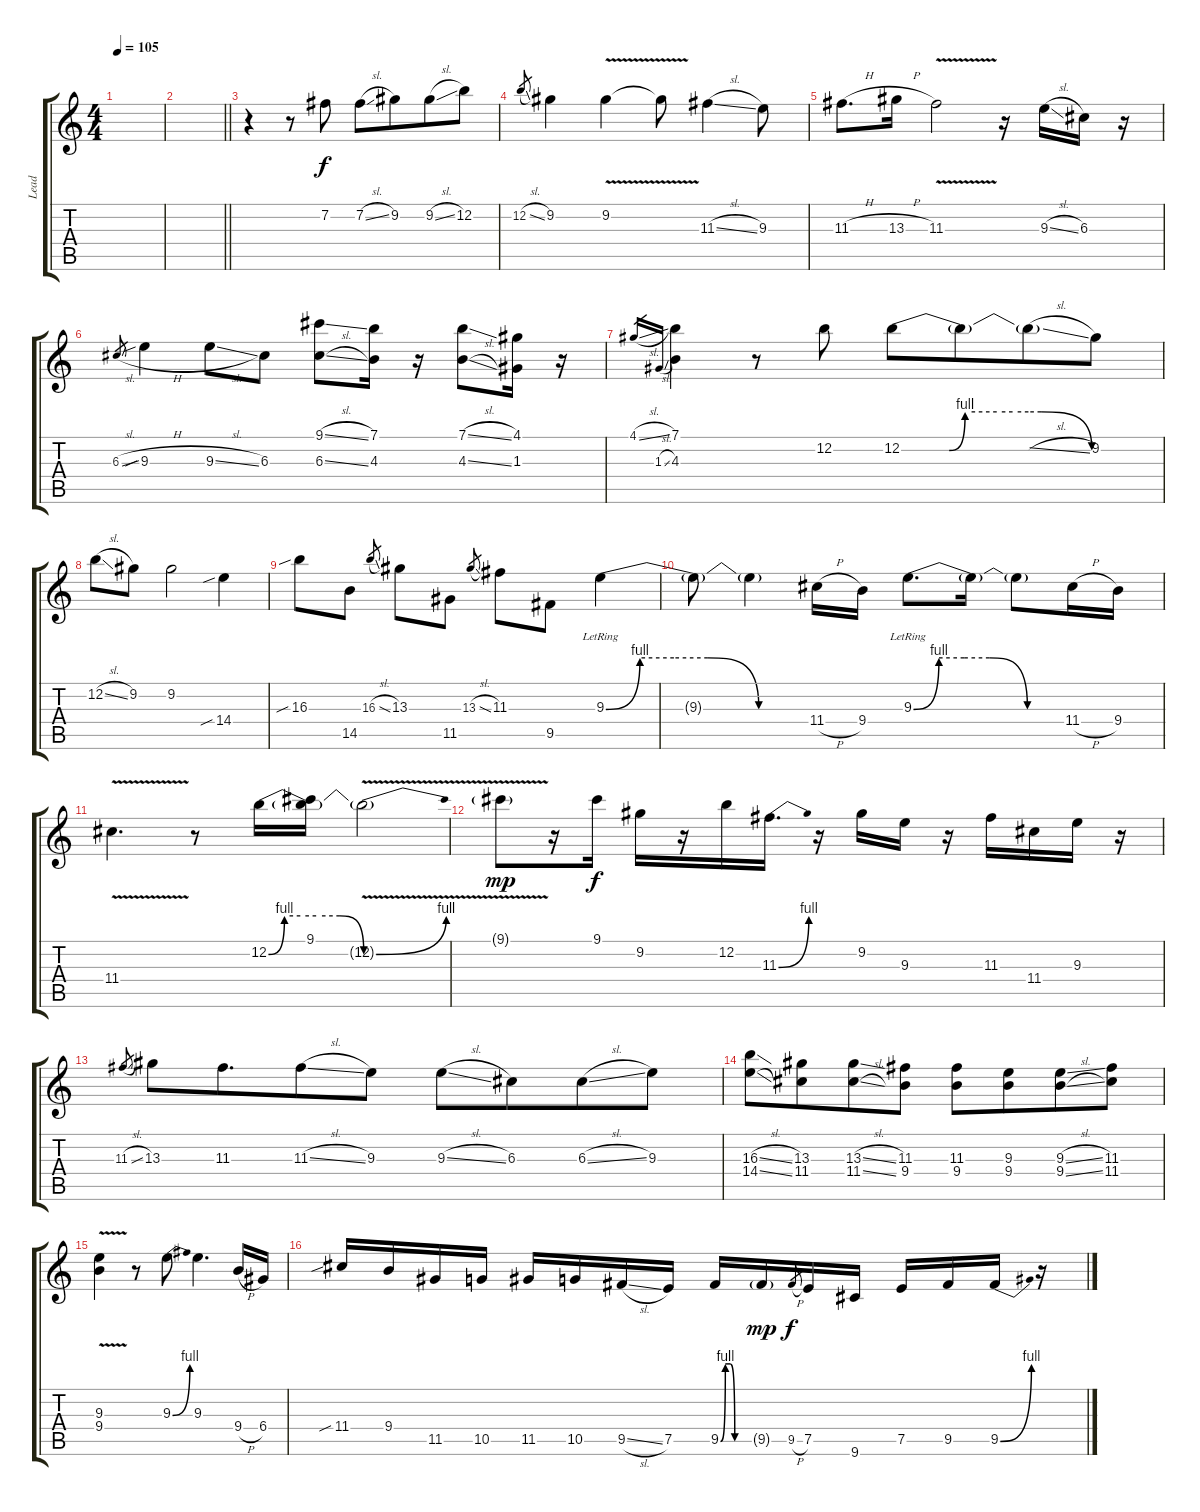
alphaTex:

\track ("Lead" "Lead") {instrument distortionguitar}
\staff {score tabs}
\tuning (E4 B3 G3 D3 A2 E2) {hide}
\ts (4 4)
\tempo 105
\clef g2
\ks c
|
\barLineRight lightlight
|
r.4 r.8{beam split} 7.2.8 7.2{sl}.8 9.2.8{beam merge} 9.2{sl}.8 12.2.8 |
12.2{sl}.8{gr} 9.2.4 9.2{v}.4 9.2{t}.8 11.3{sl}.4 9.3.8 |
11.3{h}.8{d} 13.3{h}.16 11.3{v}.2 r.16 9.3{sl}.16 6.3.16 r.16 |
6.3{sl}.8{gr} 9.3{sib h}.4 9.3{sl}.8 6.3.8 (9.1{sl} 6.3{sl}).8 (7.1 4.3).16 r.16 (7.1{sl} 4.3{sl}).8 (4.1 1.3).16 r.16 |
4.1{sl}.16{gr} 1.3{sl}.16{gr} (7.1 4.3).4 r.8 12.2.8 12.2{be (custom 0 0 10 0 15 0 20 4 30 4 35 4 40 4 44 4 60 0)}.8 12.2{t}.8{beam merge} 12.2{sl t}.8 9.2.8 |
12.2{sl}.8 9.2.8 9.2.2 14.4{sib}.4 |
16.3{sib}.8 14.5.8 16.3{sl}.8{gr beam merge} 13.3.8 11.5.8 13.3{sl}.8{gr} 11.3.8 9.5.8 9.3{be (custom 0 0 10 4 20 4 30 4 45 0 60 0) lr}.4 |
9.3{t}.8 9.3{t}.4 11.4{h}.16 9.4.16 9.3{be (custom 0 0 10 4 20 4 30 4 45 0 60 0) lr}.8{d} 9.3{t}.16 9.3{t}.8 11.4{h}.16 9.4.16 |
11.4{v}.4{d} r.8 12.2{be (custom 0 0 10 4 20 4 30 4 45 4 60 0)}.16 (9.1 12.2{t}).16 12.2{be (bend 0 0 60 4) v t}.2 |
9.1{v g}.8{dy mp} r.16 9.1.16{dy f} 9.2.16 r.16 12.2.16{beam merge} 11.3{be (bend 0 0 60 4)}.16{d} r.16 9.2.16{beam merge} 9.3.16 r.16 11.3.16 11.4.16{beam merge} 9.3.16 r.16 |
11.3{sl}.8{gr beam split} 13.3.8{beam merge} 11.3.8{d beam merge} 11.3{sl}.8{beam merge} 9.3.8{beam split} 9.3{sl}.8{beam merge} 6.3.8{beam merge} 6.3{sl}.8{beam merge} 9.3.8 |
(16.3{sl} 14.4{sl}).8 (13.3 11.4).8{beam merge} (13.3{sl} 11.4{sl}).8 (11.3 9.4).8 (11.3 9.4).8 (9.3 9.4).8{beam merge} (9.3{sl} 9.4{sl}).8 (11.3 11.4).8 |
(9.3 9.4{v}).4 r.8 9.3{be (bend 0 0 60 4)}.8 9.3.4{d} 9.4{h}.16{beam merge} 6.4.16 |
11.4{sib}.16 9.4.16 11.5.16 10.5.16 11.5.16 10.5.16 9.5{sl}.16 7.5.16 9.5{be (custom 0 0 10 4 20 4 30 0 60 0)}.16 9.5{g}.16{dy mp} 9.5{h}.8{gr dy f} 7.5.16{beam merge} 9.6.16{beam split} 7.5.16{beam merge} 9.5.16{beam merge} 9.5{be (bend 0 0 60 4)}.16 r.16
